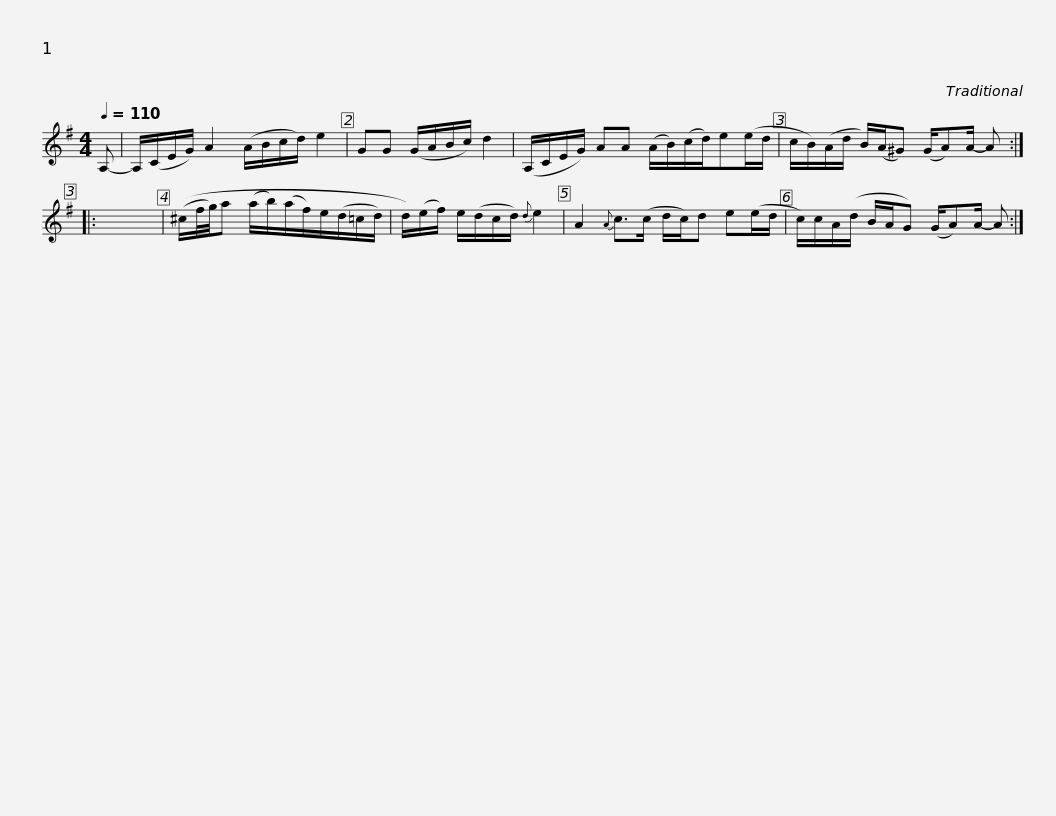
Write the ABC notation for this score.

X:1
L:1/8
Q:1/4=110
M:4/4
I:linebreak $
K:G
V:1 treble
V:1
 A,- | A,/(C/E/G/) A2 (A/B/c/d/) e2 | GG (G/A/B/c/) d2 | (A,/C/E/G/) AA (A/B/)(c/d/)e(e/d/ | c/B/)(A/d/ B/)(A/^G) (G/A)A/- A ::$ %5
 x8 | ((^c/f/4g/4)a (a/b/)(a/f/)e/(d/=c/d/) | d/)(e/f/) e/(d/c/d/){d} e2 | A2{A} c>(c d/c/)d e(e/d/ |$ c/)c/A/(d/ B/A/G) (G/A)A/- A :| %10
